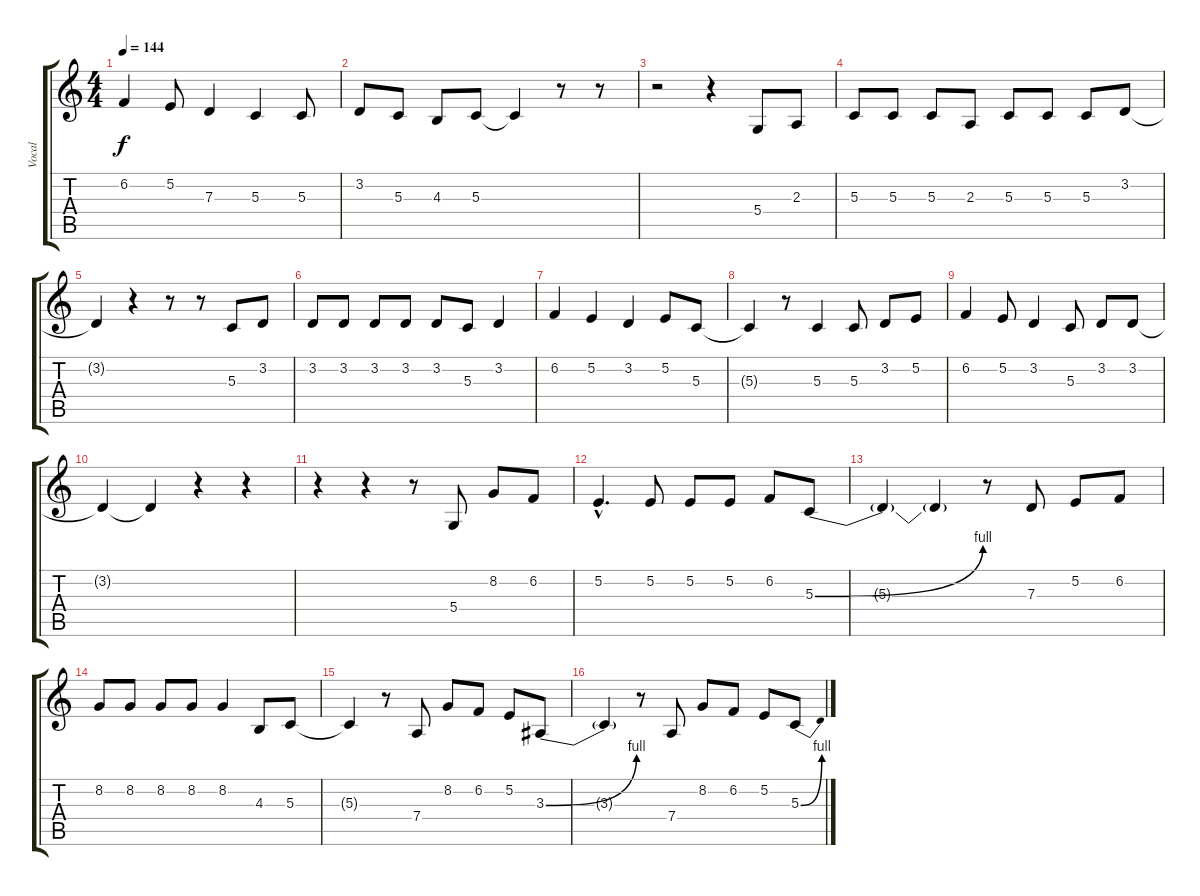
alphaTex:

\track ("Vocal" "Vocal") {instrument cello}
\staff {score tabs}
\tuning (E4 B3 G3 D3 A2 E2) {hide}
\ts (4 4)
\tempo 144
\clef g2
\ks c
6.2.4{dy f} 5.2.8 7.3.4 5.3.4 5.3.8 |
3.2.8 5.3.8 4.3.8 5.3.8 5.3{t}.4 r.8 r.8 |
r.2 r.4 5.4.8 2.3.8 |
5.3.8 5.3.8 5.3.8 2.3.8 5.3.8 5.3.8 5.3.8 3.2.8 |
3.2{t}.4 r.4 r.8 r.8 5.3.8 3.2.8 |
3.2.8 3.2.8 3.2.8 3.2.8 3.2.8 5.3.8 3.2.4 |
6.2.4 5.2.4 3.2.4 5.2.8 5.3.8 |
5.3{t}.4 r.8 5.3.4 5.3.8 3.2.8 5.2.8 |
6.2.4 5.2.8 3.2.4 5.3.8 3.2.8 3.2.8 |
3.2{t}.4 3.2{t}.4 r.4 r.4 |
r.4 r.4 r.8 5.4.8 8.2.8 6.2.8 |
5.2{hac}.4{d} 5.2.8 5.2.8 5.2.8 6.2.8 5.3{be (bend 0 0 60 4)}.8 |
5.3{t}.4 5.3{t}.4 r.8 7.3.8 5.2.8 6.2.8 |
8.2.8 8.2.8 8.2.8 8.2.8 8.2.4 4.3.8 5.3.8 |
5.3{t}.4 r.8 7.4.8 8.2.8 6.2.8 5.2.8 3.3{be (bend 0 0 60 4)}.8 |
3.3{t}.4 r.8 7.4.8 8.2.8 6.2.8 5.2.8 5.3{be (bend 0 0 60 4)}.8
